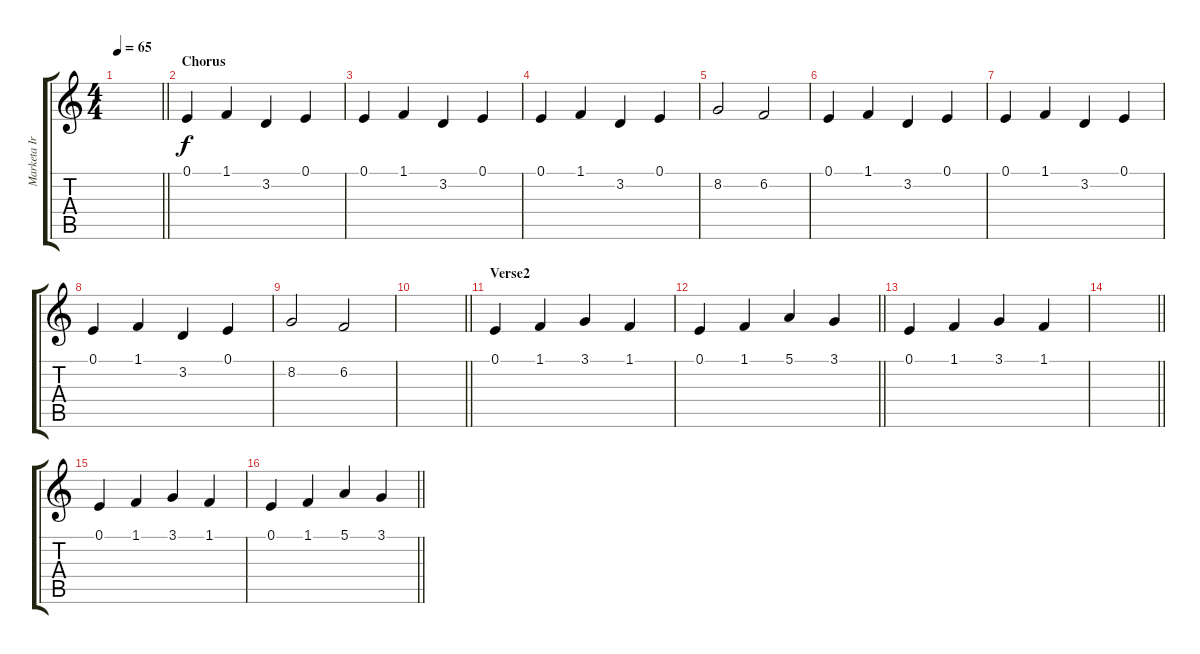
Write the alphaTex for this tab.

\track ("Marketa Irglova" "Marketa Ir") {instrument flute}
\staff {score tabs}
\tuning (E4 B3 G3 D3 A2 E2) {hide}
\ts (4 4)
\tempo 65
\clef g2
\barLineRight lightlight
\ks c
|
\section ("" "Chorus")
0.1.4 1.1.4 3.2.4 0.1.4 |
0.1.4 1.1.4 3.2.4 0.1.4 |
0.1.4 1.1.4 3.2.4 0.1.4 |
8.2.2 6.2.2 |
0.1.4 1.1.4 3.2.4{txt ""} 0.1.4 |
0.1.4 1.1.4 3.2.4 0.1.4 |
0.1.4 1.1.4 3.2.4 0.1.4 |
8.2.2 6.2.2 |
\barLineRight lightlight
|
\section ("" "Verse2")
0.1.4 1.1.4 3.1.4 1.1.4 |
\barLineRight lightlight
0.1.4 1.1.4 5.1.4 3.1.4 |
0.1.4 1.1.4 3.1.4 1.1.4 |
\barLineRight lightlight
|
0.1.4 1.1.4 3.1.4 1.1.4 |
\barLineRight lightlight
0.1.4 1.1.4 5.1.4 3.1.4
